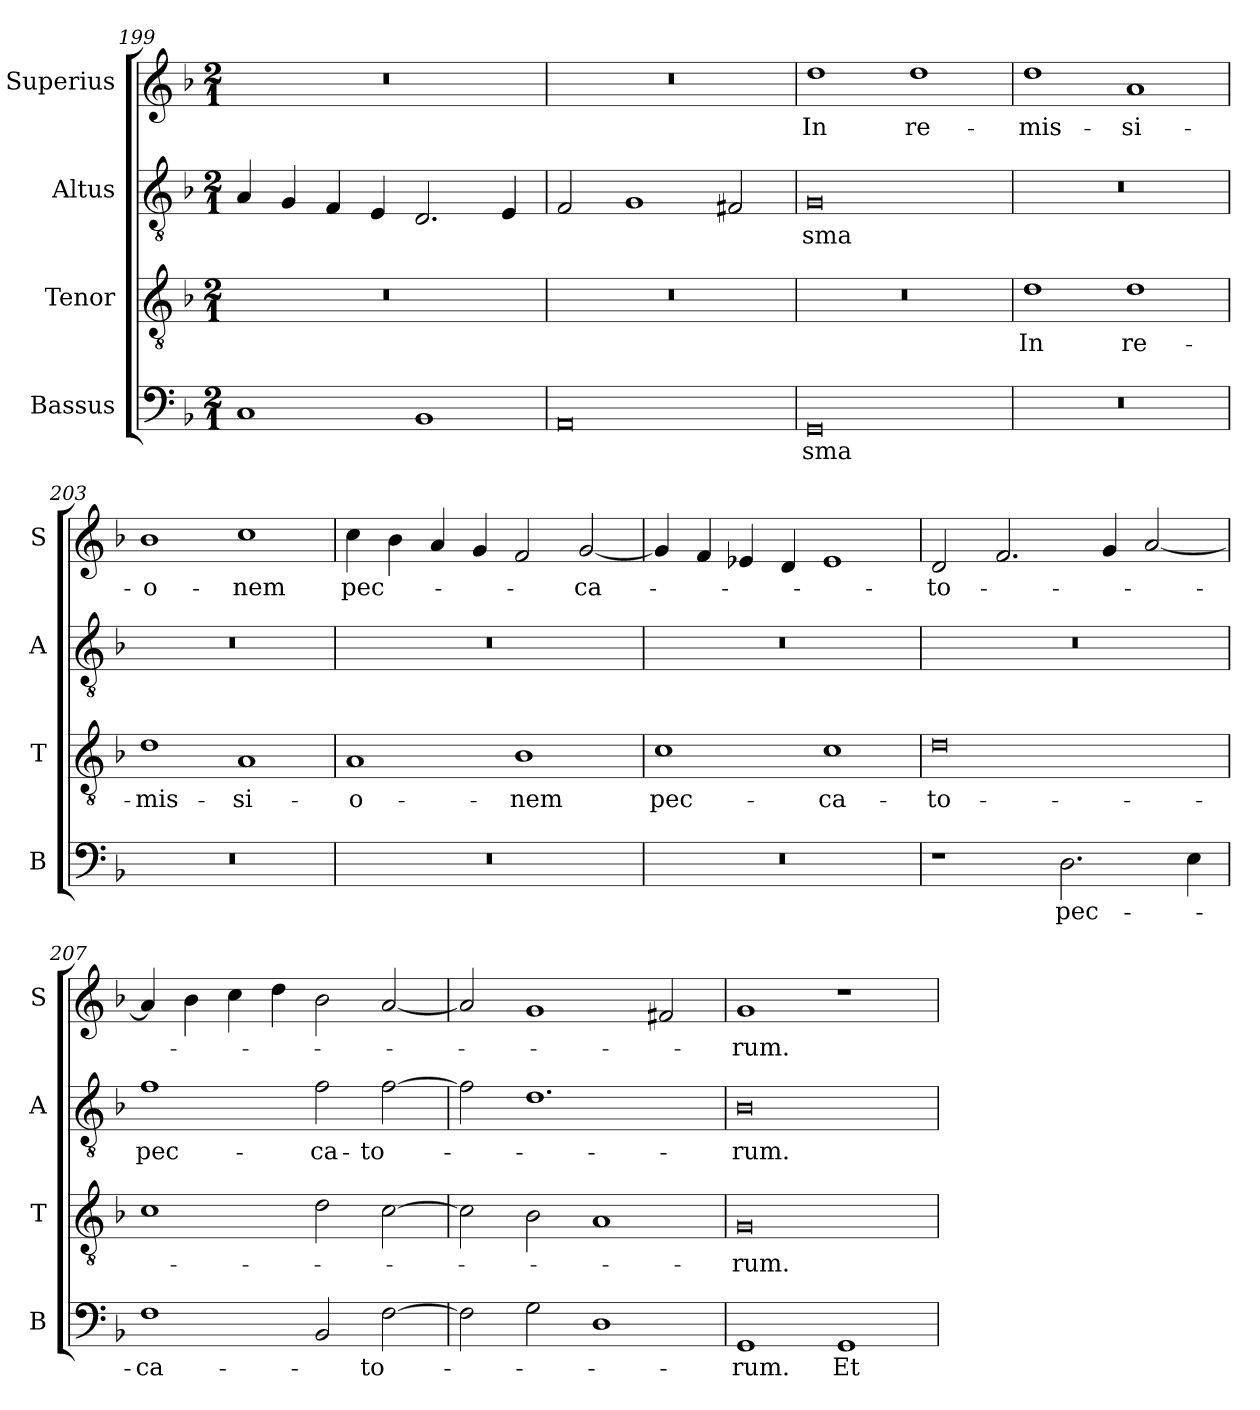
**kern	**text	**kern	**text	**kern	**text	**kern	**text
*part4	*part4	*part3	*part3	*part2	*part2	*part1	*part1
*staff4	*staff4	*staff3	*staff3	*staff2	*staff2	*staff1	*staff1
*I"Bassus	*	*I"Tenor	*	*I"Altus	*	*I"Superius	*
*I'B	*	*I'T	*	*I'A	*	*I'S	*
*clefF4	*	*clefGv2	*	*clefGv2	*	*clefG2	*
*k[b-]	*	*k[b-]	*	*k[b-]	*	*k[b-]	*
*M2/1	*	*M2/1	*	*M2/1	*	*M2/1	*
=199	=199	=199	=199	=199	=199	=199	=199
1C	.	0r	.	4A	.	0r	.
.	.	.	.	4G	.	.	.
.	.	.	.	4F	.	.	.
.	.	.	.	4E	.	.	.
1BB-	.	.	.	2.D	.	.	.
.	.	.	.	4E	.	.	.
=200	=200	=200	=200	=200	=200	=200	=200
0AA	.	0r	.	2F	.	0r	.
.	.	.	.	1G	.	.	.
.	.	.	.	2F#X	.	.	.
=201	=201	=201	=201	=201	=201	=201	=201
0GG	-sma	0r	.	0G	-sma	1dd	In
.	.	.	.	.	.	1dd	re-
=202	=202	=202	=202	=202	=202	=202	=202
0r	.	1d	In	0r	.	1dd	-mis-
.	.	1d	re-	.	.	1a	-si-
=203	=203	=203	=203	=203	=203	=203	=203
0r	.	1d	-mis-	0r	.	1b-	-o-
.	.	1A	-si-	.	.	1cc	-nem
=204	=204	=204	=204	=204	=204	=204	=204
0r	.	1A	-o-	0r	.	4cc	pec-
.	.	.	.	.	.	4b-	.
.	.	.	.	.	.	4a	.
.	.	.	.	.	.	4g	.
.	.	1B-	-nem	.	.	2f	.
.	.	.	.	.	.	[2g	-ca-
=205	=205	=205	=205	=205	=205	=205	=205
0r	.	1c	pec-	0r	.	4g]	.
.	.	.	.	.	.	4f	.
.	.	.	.	.	.	4e-i	.
.	.	.	.	.	.	4d	.
.	.	1c	-ca-	.	.	1e-i	.
=206	=206	=206	=206	=206	=206	=206	=206
1r	.	0d	-to-	0r	.	2d	-to-
.	.	.	.	.	.	2.f	.
!	!LO:LY:i	!	!	!	!	!	!
2.D	pec-	.	.	.	.	.	.
.	.	.	.	.	.	4g	.
.	.	.	.	.	.	[2a	.
4E	.	.	.	.	.	.	.
=207	=207	=207	=207	=207	=207	=207	=207
!	!LO:LY:i	!	!	!	!	!	!
1F	-ca-	1c	.	1f	pec-	4a]	.
.	.	.	.	.	.	4b-	.
.	.	.	.	.	.	4cc	.
.	.	.	.	.	.	4dd	.
2BB-	.	2d	.	2f	-ca-	2b-	.
!	!LO:LY:i	!	!	!	!	!	!
[2F	-to-	[2c	.	[2f	-to-	[2a	.
=208	=208	=208	=208	=208	=208	=208	=208
2F]	.	2c]	.	2f]	.	2a]	.
2G	.	2B-	.	1.d	.	1g	.
1D	.	1A	.	.	.	.	.
.	.	.	.	.	.	2f#X	.
=209	=209	=209	=209	=209	=209	=209	=209
!	!LO:LY:i	!	!	!	!	!	!
1GG	-rum.	0G	-rum.	0B-	-rum.	1g	-rum.
1GG	Et	.	.	.	.	1r	.
=	=	=	=	=	=	=	=
*-	*-	*-	*-	*-	*-	*-	*-
